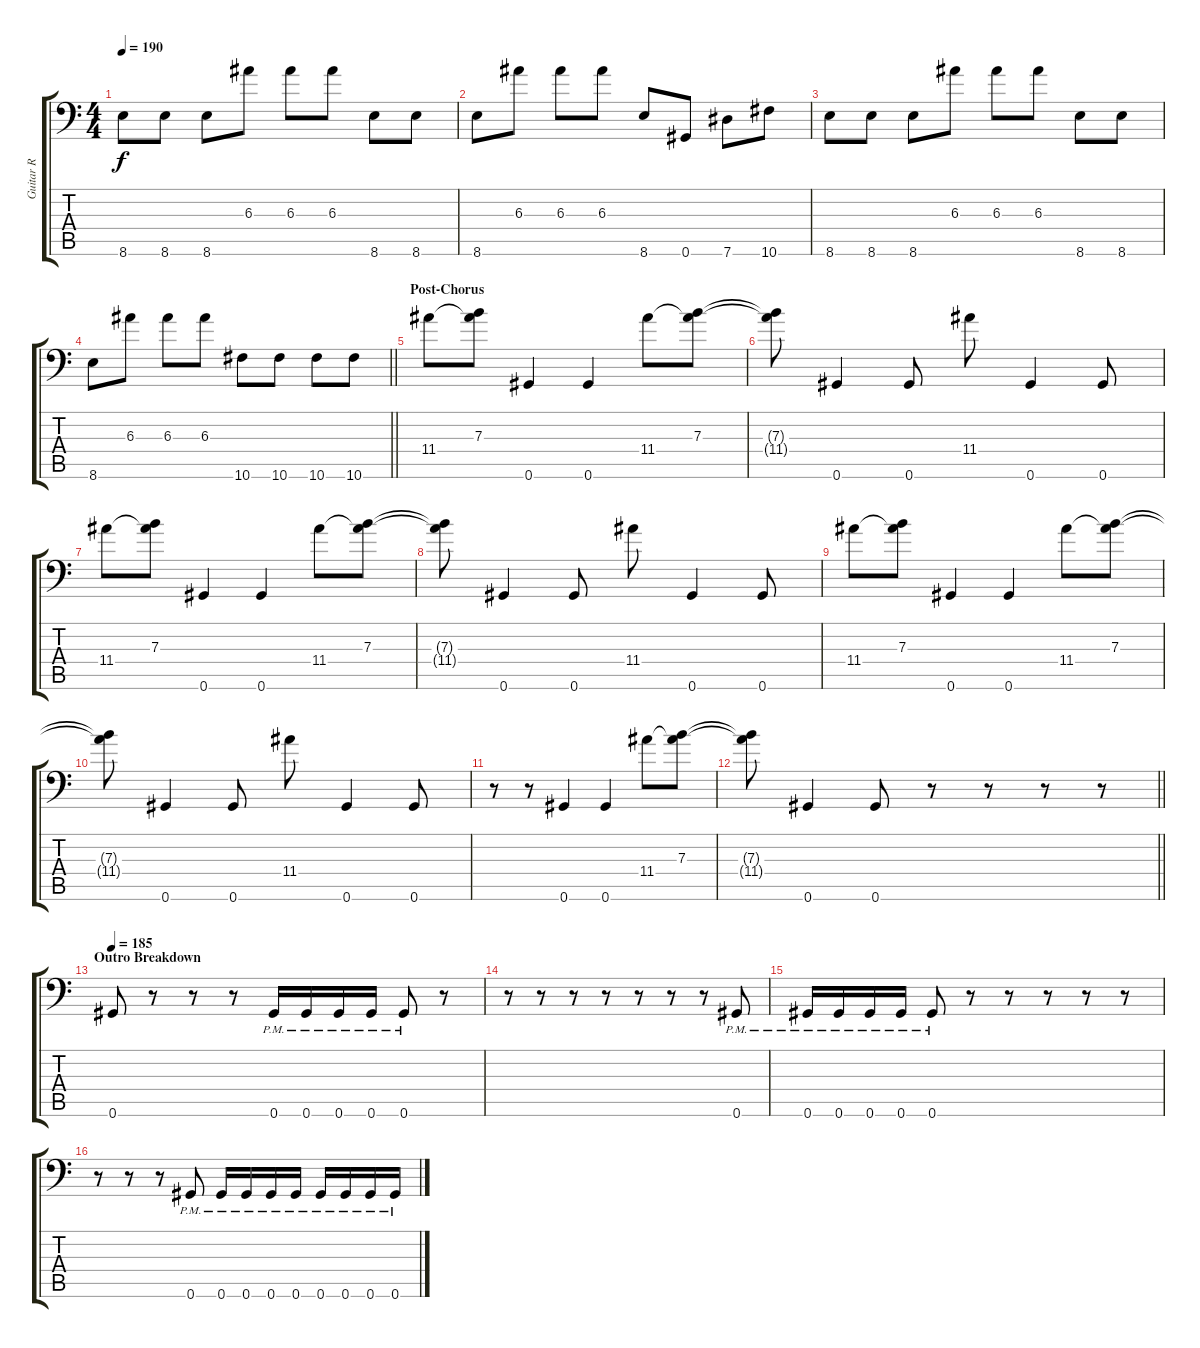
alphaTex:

\track ("Guitar R" "Guitar R") {instrument overdrivenguitar}
\staff {score tabs}
\tuning (Db4 Ab3 E3 B2 Gb2 Ab1) {hide}
\ts (4 4)
\tempo 190
\clef f4
\ks c
8.6.8{dy f} 8.6.8 8.6.8 6.3.8 6.3.8 6.3.8 8.6.8 8.6.8 |
8.6.8 6.3.8 6.3.8 6.3.8 8.6.8 0.6.8 7.6.8 10.6.8 |
8.6.8 8.6.8 8.6.8 6.3.8 6.3.8 6.3.8 8.6.8 8.6.8 |
\barLineRight lightlight
8.6.8 6.3.8 6.3.8 6.3.8 10.6.8 10.6.8 10.6.8 10.6.8 |
\section ("" "Post-Chorus")
11.4.8 (7.3 11.4{t}).8 0.6.4 0.6.4 11.4.8 (7.3 11.4{t}).8 |
(7.3{t} 11.4{t}).8 0.6.4 0.6.8 11.4.8 0.6.4 0.6.8 |
11.4.8 (7.3 11.4{t}).8 0.6.4 0.6.4 11.4.8 (7.3 11.4{t}).8 |
(7.3{t} 11.4{t}).8 0.6.4 0.6.8 11.4.8 0.6.4 0.6.8 |
11.4.8 (7.3 11.4{t}).8 0.6.4 0.6.4 11.4.8 (7.3 11.4{t}).8 |
(7.3{t} 11.4{t}).8 0.6.4 0.6.8 11.4.8 0.6.4 0.6.8 |
r.8 r.8 0.6.4 0.6.4 11.4.8 (7.3 11.4{t}).8 |
\barLineRight lightlight
(7.3{t} 11.4{t}).8 0.6.4 0.6.8 r.8 r.8 r.8 r.8 |
\section ("" "Outro Breakdown")
\tempo 185
0.6.8 r.8 r.8 r.8 0.6{pm}.16 0.6{pm}.16 0.6{pm}.16 0.6{pm}.16 0.6{pm}.8 r.8 |
r.8 r.8 r.8 r.8 r.8 r.8 r.8 0.6{pm}.8 |
0.6{pm}.16 0.6{pm}.16 0.6{pm}.16 0.6{pm}.16 0.6{pm}.8 r.8 r.8 r.8 r.8 r.8 |
r.8 r.8 r.8 0.6{pm}.8 0.6{pm}.16 0.6{pm}.16 0.6{pm}.16 0.6{pm}.16 0.6{pm}.16 0.6{pm}.16 0.6{pm}.16 0.6{pm}.16
